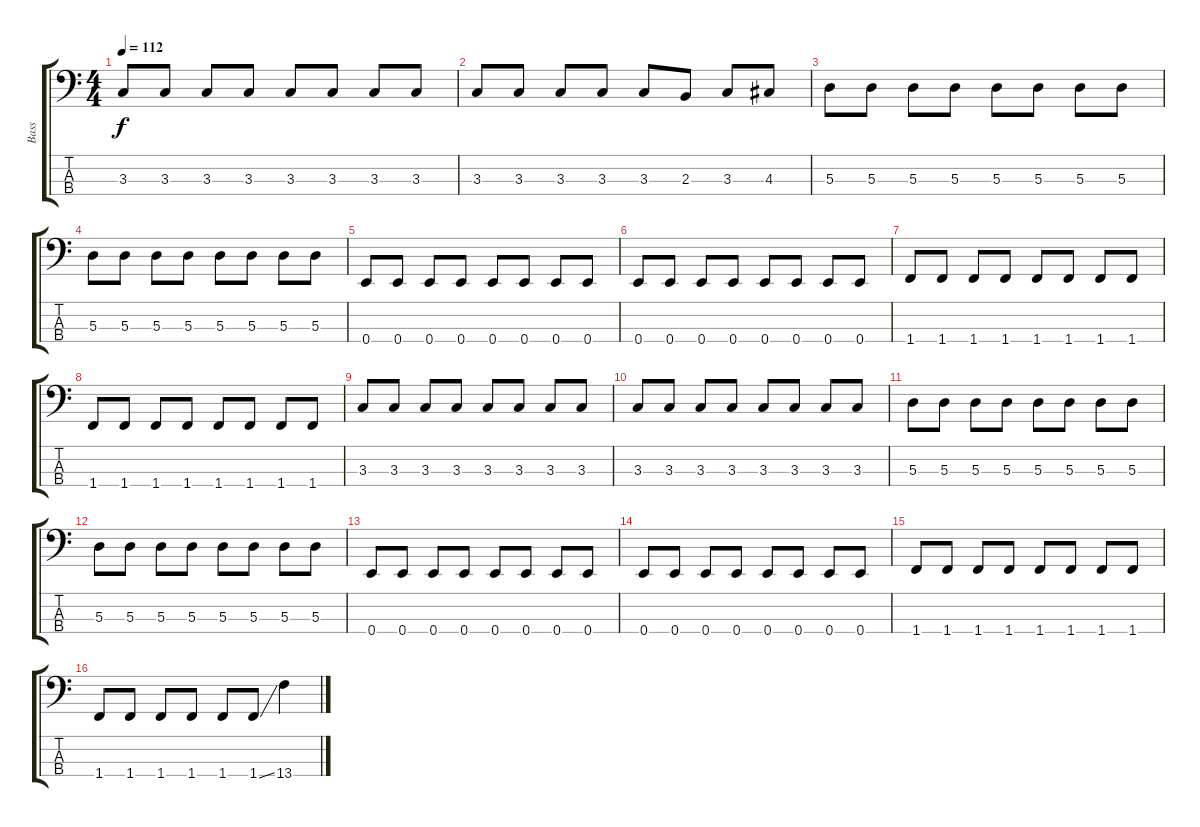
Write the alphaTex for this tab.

\track ("Bass" "Bass") {instrument electricbasspick}
\staff {score tabs}
\tuning (G2 D2 A1 E1) {hide}
\ts (4 4)
\tempo 112
\clef f4
\ks c
3.3.8{dy f} 3.3.8 3.3.8 3.3.8 3.3.8 3.3.8 3.3.8 3.3.8 |
3.3.8 3.3.8 3.3.8 3.3.8 3.3.8 2.3.8 3.3.8 4.3.8 |
5.3.8 5.3.8 5.3.8 5.3.8 5.3.8 5.3.8 5.3.8 5.3.8 |
5.3.8 5.3.8 5.3.8 5.3.8 5.3.8 5.3.8 5.3.8 5.3.8 |
0.4.8 0.4.8 0.4.8 0.4.8 0.4.8 0.4.8 0.4.8 0.4.8 |
0.4.8 0.4.8 0.4.8 0.4.8 0.4.8 0.4.8 0.4.8 0.4.8 |
1.4.8 1.4.8 1.4.8 1.4.8 1.4.8 1.4.8 1.4.8 1.4.8 |
1.4.8 1.4.8 1.4.8 1.4.8 1.4.8 1.4.8 1.4.8 1.4.8 |
3.3.8 3.3.8 3.3.8 3.3.8 3.3.8 3.3.8 3.3.8 3.3.8 |
3.3.8 3.3.8 3.3.8 3.3.8 3.3.8 3.3.8 3.3.8 3.3.8 |
5.3.8 5.3.8 5.3.8 5.3.8 5.3.8 5.3.8 5.3.8 5.3.8 |
5.3.8 5.3.8 5.3.8 5.3.8 5.3.8 5.3.8 5.3.8 5.3.8 |
0.4.8 0.4.8 0.4.8 0.4.8 0.4.8 0.4.8 0.4.8 0.4.8 |
0.4.8 0.4.8 0.4.8 0.4.8 0.4.8 0.4.8 0.4.8 0.4.8 |
1.4.8 1.4.8 1.4.8 1.4.8 1.4.8 1.4.8 1.4.8 1.4.8 |
1.4.8 1.4.8 1.4.8 1.4.8 1.4.8 1.4{ss}.8 13.4.4
